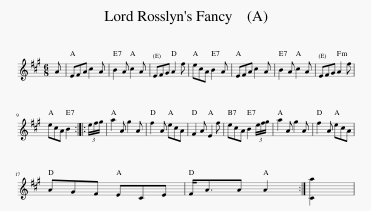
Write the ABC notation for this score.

X:1
L:1/8
M:6/8
I:linebreak $
K:A
V:1 treble
V:1
 A | EFA c2 A | B2 A c2 A | EFG A2 f | ecA B2 A | %5
 EFA c2 A | B2 A c2 A | EFG A2 f |$ ecA B2 :: (3e/f/g/ | %10
 a2 A g2 A | f2 A ecA | F2 A E2 f | ecA B2 (3e/f/g/ | a2 A g2 A | %15
 f2 A ecA |$ AGF ECE | F<AA A2 :| [Ca]2 | %19
